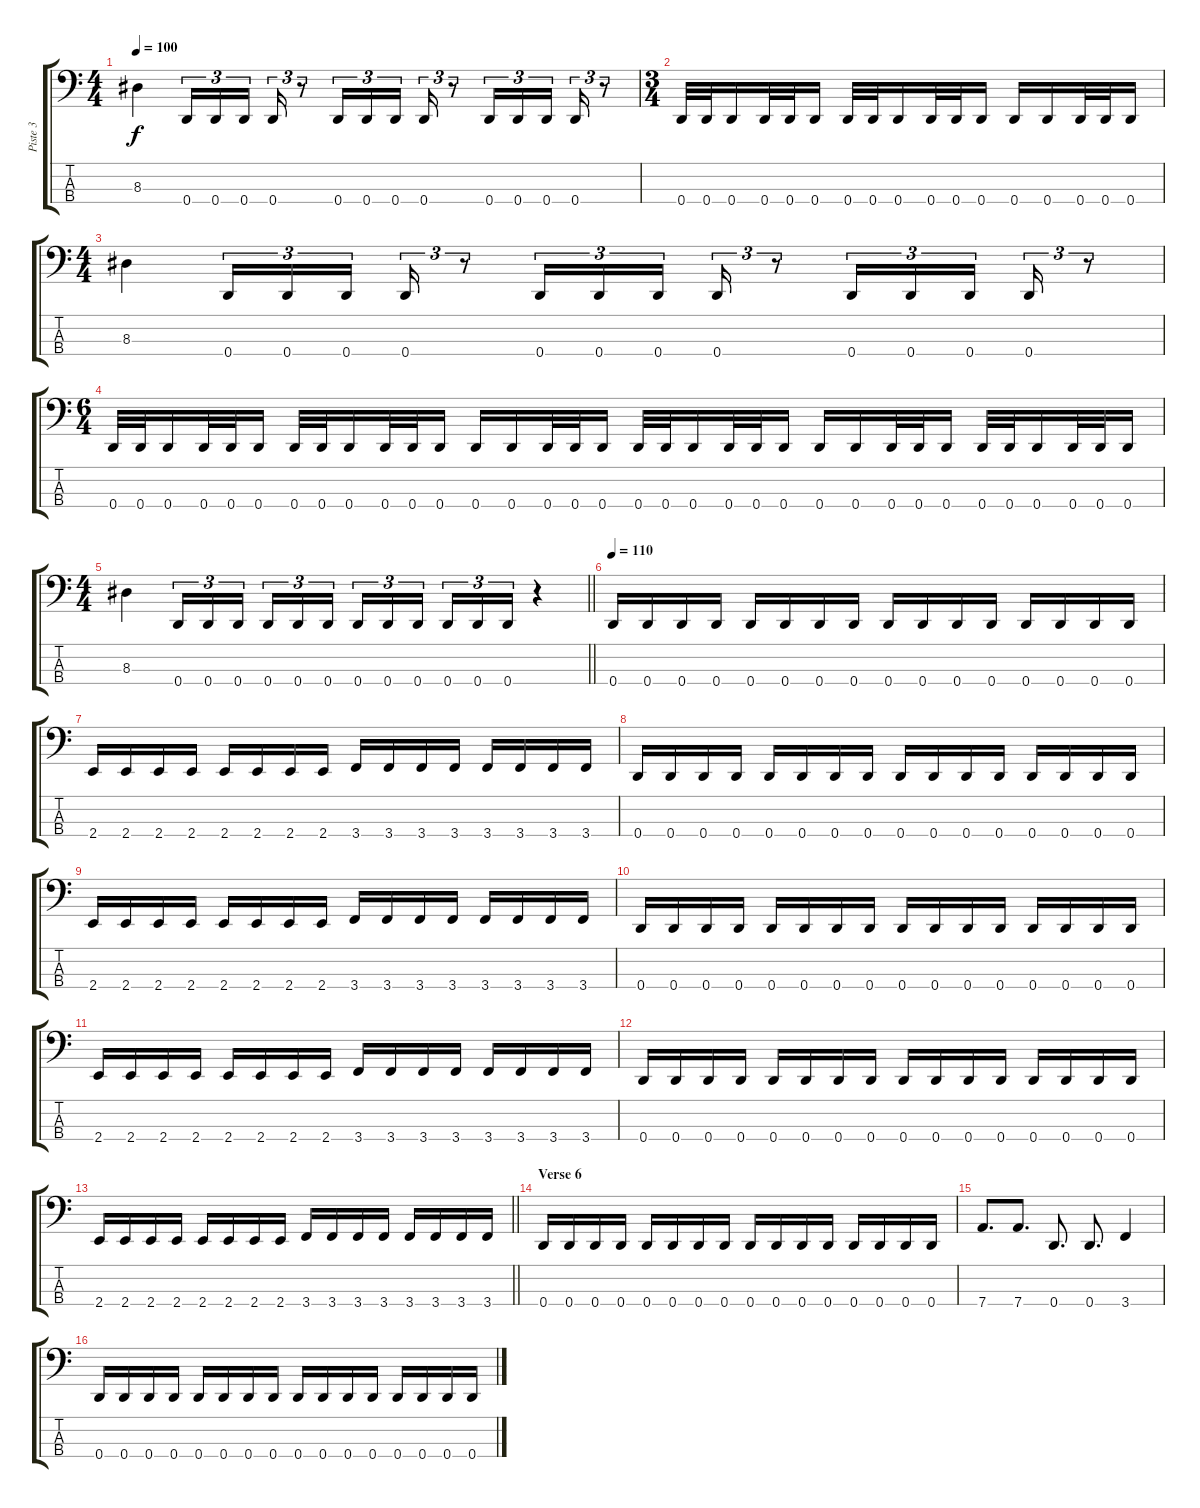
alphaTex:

\track ("Piste 3" "Piste 3") {instrument electricbasspick}
\staff {score tabs}
\tuning (F2 C2 G1 D1) {hide}
\ts (4 4)
\tempo 100
\clef f4
\ks c
8.3.4{dy f} 0.4.16{tu (3 2)} 0.4.16{tu (3 2)} 0.4.16{tu (3 2) beam splitsecondary} 0.4.16{tu (3 2)} r.8{tu (3 2)} 0.4.16{tu (3 2)} 0.4.16{tu (3 2)} 0.4.16{tu (3 2) beam splitsecondary} 0.4.16{tu (3 2)} r.8{tu (3 2)} 0.4.16{tu (3 2)} 0.4.16{tu (3 2)} 0.4.16{tu (3 2) beam splitsecondary} 0.4.16{tu (3 2)} r.8{tu (3 2)} |
\ts (3 4)
0.4.32 0.4.32 0.4.16 0.4.32 0.4.32 0.4.16 0.4.32 0.4.32 0.4.16 0.4.32 0.4.32 0.4.16 0.4.16 0.4.16 0.4.32 0.4.32 0.4.16 |
\ts (4 4)
8.3.4 0.4.16{tu (3 2)} 0.4.16{tu (3 2)} 0.4.16{tu (3 2) beam splitsecondary} 0.4.16{tu (3 2)} r.8{tu (3 2)} 0.4.16{tu (3 2)} 0.4.16{tu (3 2)} 0.4.16{tu (3 2) beam splitsecondary} 0.4.16{tu (3 2)} r.8{tu (3 2)} 0.4.16{tu (3 2)} 0.4.16{tu (3 2)} 0.4.16{tu (3 2) beam splitsecondary} 0.4.16{tu (3 2)} r.8{tu (3 2)} |
\ts (6 4)
0.4.32 0.4.32 0.4.16 0.4.32 0.4.32 0.4.16 0.4.32 0.4.32 0.4.16 0.4.32 0.4.32 0.4.16 0.4.16 0.4.16 0.4.32 0.4.32 0.4.16 0.4.32 0.4.32 0.4.16 0.4.32 0.4.32 0.4.16 0.4.16 0.4.16 0.4.32 0.4.32 0.4.16 0.4.32 0.4.32 0.4.16 0.4.32 0.4.32 0.4.16 |
\ts (4 4)
\barLineRight lightlight
8.3.4 0.4.16{tu (3 2)} 0.4.16{tu (3 2)} 0.4.16{tu (3 2) beam splitsecondary} 0.4.16{tu (3 2)} 0.4.16{tu (3 2)} 0.4.16{tu (3 2)} 0.4.16{tu (3 2)} 0.4.16{tu (3 2)} 0.4.16{tu (3 2) beam splitsecondary} 0.4.16{tu (3 2)} 0.4.16{tu (3 2)} 0.4.16{tu (3 2)} r.4 |
\section ("" "")
\tempo 110
0.4.16 0.4.16 0.4.16 0.4.16 0.4.16 0.4.16 0.4.16 0.4.16 0.4.16 0.4.16 0.4.16 0.4.16 0.4.16 0.4.16 0.4.16 0.4.16 |
2.4.16 2.4.16 2.4.16 2.4.16 2.4.16 2.4.16 2.4.16 2.4.16 3.4.16 3.4.16 3.4.16 3.4.16 3.4.16 3.4.16 3.4.16 3.4.16 |
0.4.16 0.4.16 0.4.16 0.4.16 0.4.16 0.4.16 0.4.16 0.4.16 0.4.16 0.4.16 0.4.16 0.4.16 0.4.16 0.4.16 0.4.16 0.4.16 |
2.4.16 2.4.16 2.4.16 2.4.16 2.4.16 2.4.16 2.4.16 2.4.16 3.4.16 3.4.16 3.4.16 3.4.16 3.4.16 3.4.16 3.4.16 3.4.16 |
0.4.16 0.4.16 0.4.16 0.4.16 0.4.16 0.4.16 0.4.16 0.4.16 0.4.16 0.4.16 0.4.16 0.4.16 0.4.16 0.4.16 0.4.16 0.4.16 |
2.4.16 2.4.16 2.4.16 2.4.16 2.4.16 2.4.16 2.4.16 2.4.16 3.4.16 3.4.16 3.4.16 3.4.16 3.4.16 3.4.16 3.4.16 3.4.16 |
0.4.16 0.4.16 0.4.16 0.4.16 0.4.16 0.4.16 0.4.16 0.4.16 0.4.16 0.4.16 0.4.16 0.4.16 0.4.16 0.4.16 0.4.16 0.4.16 |
\barLineRight lightlight
2.4.16 2.4.16 2.4.16 2.4.16 2.4.16 2.4.16 2.4.16 2.4.16 3.4.16 3.4.16 3.4.16 3.4.16 3.4.16 3.4.16 3.4.16 3.4.16 |
\section ("" "Verse 6")
0.4.16 0.4.16 0.4.16 0.4.16 0.4.16 0.4.16 0.4.16 0.4.16 0.4.16 0.4.16 0.4.16 0.4.16 0.4.16 0.4.16 0.4.16 0.4.16 |
7.4.8{d} 7.4.8{d} 0.4.8{d} 0.4.8{d} 3.4.4 |
0.4.16 0.4.16 0.4.16 0.4.16 0.4.16 0.4.16 0.4.16 0.4.16 0.4.16 0.4.16 0.4.16 0.4.16 0.4.16 0.4.16 0.4.16 0.4.16
